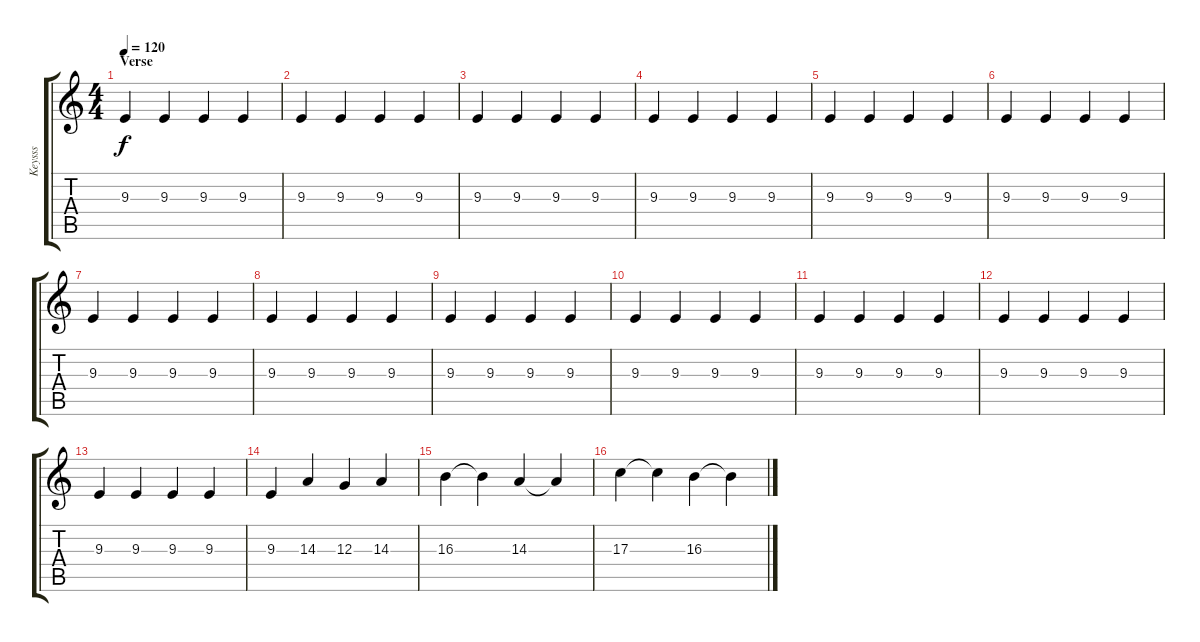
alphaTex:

\track ("Keysss" "Keysss") {instrument synthstrings1}
\staff {score tabs}
\tuning (E4 B3 G3 D3 A2 E2) {hide}
\ts (4 4)
\section ("" "Verse")
\tempo 120
\clef g2
\ks c
9.3.4{dy f} 9.3.4 9.3.4 9.3.4 |
9.3.4 9.3.4 9.3.4 9.3.4 |
9.3.4 9.3.4 9.3.4 9.3.4 |
9.3.4 9.3.4 9.3.4 9.3.4 |
9.3.4 9.3.4 9.3.4 9.3.4 |
9.3.4 9.3.4 9.3.4 9.3.4 |
9.3.4 9.3.4 9.3.4 9.3.4 |
9.3.4 9.3.4 9.3.4 9.3.4 |
9.3.4 9.3.4 9.3.4 9.3.4 |
9.3.4 9.3.4 9.3.4 9.3.4 |
9.3.4 9.3.4 9.3.4 9.3.4 |
9.3.4 9.3.4 9.3.4 9.3.4 |
9.3.4 9.3.4 9.3.4 9.3.4 |
9.3.4 14.3.4{volume 13} 12.3.4 14.3.4 |
16.3.4 16.3{t}.4 14.3.4 14.3{t}.4 |
17.3.4 17.3{t}.4 16.3.4 16.3{t}.4
